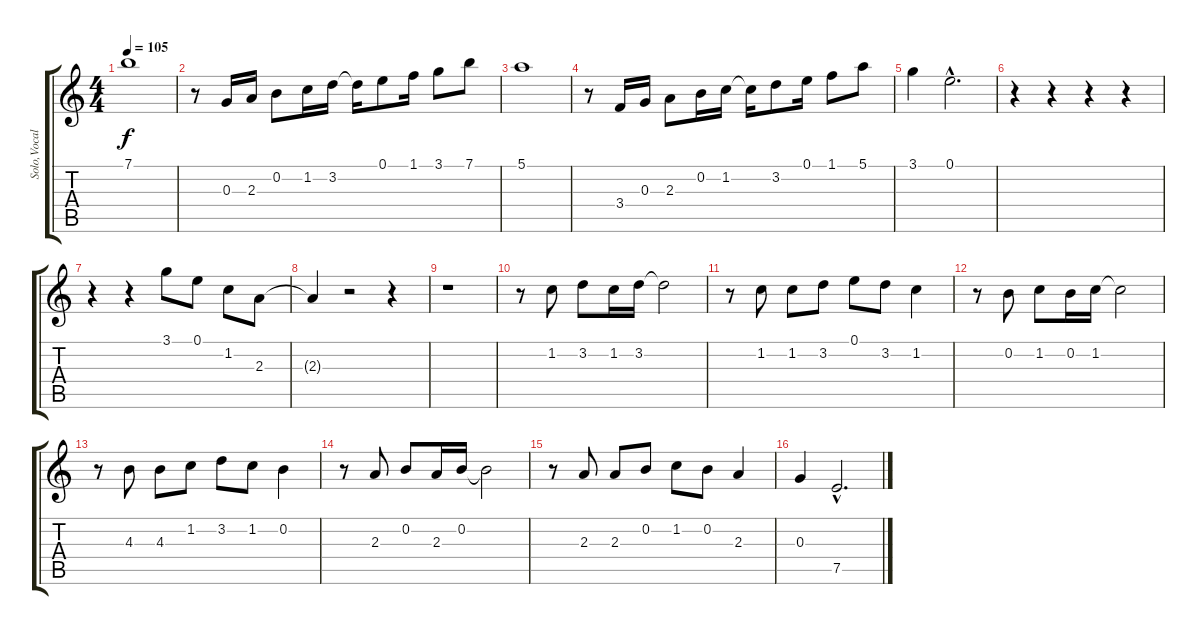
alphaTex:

\track ("Solo,Vocal" "Solo,Vocal") {instrument acousticguitarnylon}
\staff {score tabs}
\tuning (E4 B3 G3 D3 A2 E2) {hide}
\ts (4 4)
\tempo 105
\clef g2
\ks aminor
7.1.1{dy f} |
r.8 0.3.16 2.3.16 0.2.8 1.2.16 3.2.16 3.2{t}.16 0.1.8 1.1.16 3.1.8 7.1.8 |
5.1.1 |
r.8 3.4.16 0.3.16 2.3.8 0.2.16 1.2.16 1.2{t}.16 3.2.8 0.1.16 1.1.8 5.1.8 |
3.1.4 0.1{hac}.2{d} |
r.4 r.4 r.4 r.4 |
r.4 r.4 3.1.8 0.1.8 1.2.8 2.3.8 |
2.3{t}.4 r.2 r.4 |
r.1 |
r.8 1.2.8{instrument acousticguitarsteel} 3.2.8 1.2.16 3.2.16 3.2{t}.2 |
r.8 1.2.8 1.2.8 3.2.8 0.1.8 3.2.8 1.2.4 |
r.8 0.2.8 1.2.8 0.2.16 1.2.16 1.2{t}.2 |
r.8 4.3.8 4.3.8 1.2.8 3.2.8 1.2.8 0.2.4 |
r.8 2.3.8 0.2.8 2.3.16 0.2.16 0.2{t}.2 |
r.8 2.3.8 2.3.8 0.2.8 1.2.8 0.2.8 2.3.4 |
0.3.4 7.5{hac}.2{d}
